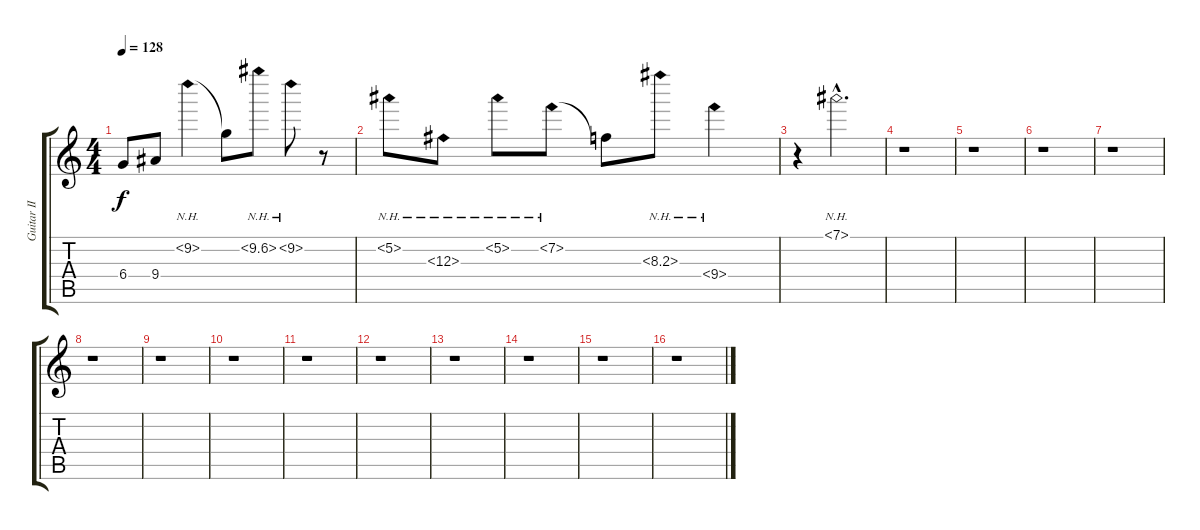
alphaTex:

\track ("Guitar II" "Guitar II") {instrument electricguitarclean}
\staff {score tabs}
\tuning (Eb4 Bb3 Gb3 Db3 Ab2 Eb2) {hide}
\ts (4 4)
\tempo 128
\clef g2
\ks c
6.4{t}.8{dy f} 9.4.8 9.2{nh}.4 9.2{t}.8 10.2{nh}.8 9.2{nh}.8 r.8 |
5.2{nh}.8 6.3{nh}.8 5.2{nh}.8 7.2{nh}.8 7.2{t}.8 8.3{nh}.8 9.4{nh}.4 |
r.4 7.1{nh hac}.2{d} |
r.1 |
r.1 |
r.1 |
r.1 |
r.1 |
r.1 |
r.1 |
r.1 |
r.1 |
r.1 |
r.1 |
r.1 |
r.1
